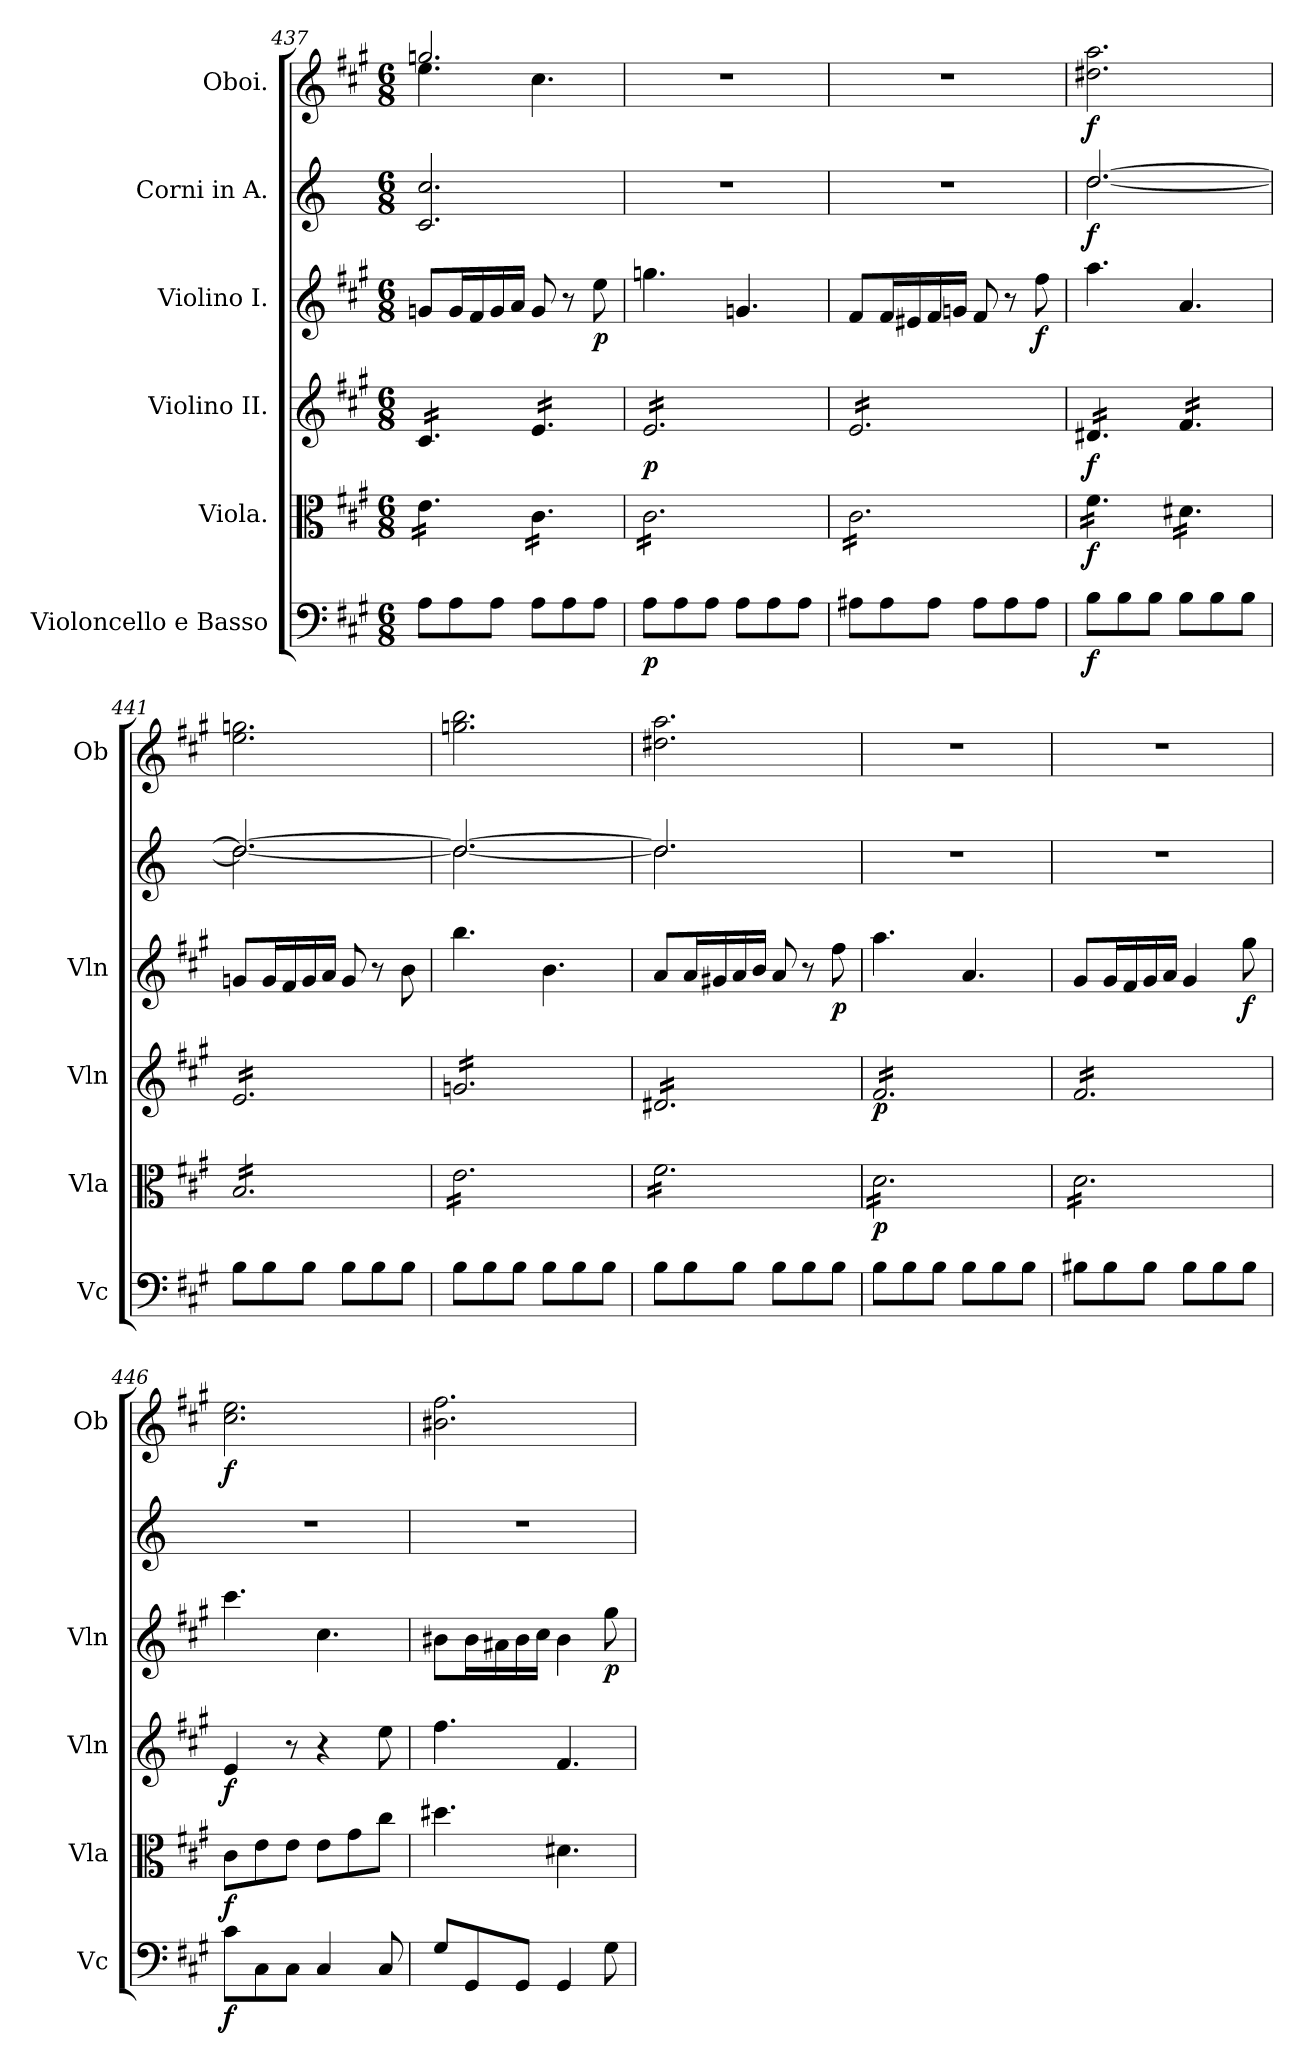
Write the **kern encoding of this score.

**kern	**dynam	**kern	**dynam	**kern	**dynam	**kern	**dynam	**kern	**dynam	**kern	**dynam
*part6	*part6	*part5	*part5	*part4	*part4	*part3	*part3	*part2	*part2	*part1	*part1
*staff6	*staff6	*staff5	*staff5	*staff4	*staff4	*staff3	*staff3	*staff2	*staff2	*staff1	*staff1
*I"Violoncello e Basso	*	*I"Viola.	*	*I"Violino II.	*	*I"Violino I.	*	*I"Corni in A.	*	*I"Oboi.	*
*I'Vc	*	*I'Vla	*	*I'Vln	*	*I'Vln	*	*	*	*I'Ob	*
*clefF4	*	*clefC3	*	*clefG2	*	*clefG2	*	*clefG2	*	*clefG2	*
*	*	*	*	*	*	*	*	*ITrd2c3	*	*	*
*k[f#c#g#]	*	*k[f#c#g#]	*	*k[f#c#g#]	*	*k[f#c#g#]	*	*k[f#c#g#]	*	*k[f#c#g#]	*
*M6/8	*	*M6/8	*	*M6/8	*	*M6/8	*	*M6/8	*	*M6/8	*
=437	=437	=437	=437	=437	=437	=437	=437	=437	=437	=437	=437
*	*	*	*	*	*	*	*	*	*	*^	*
*	*	*tremolo	*	*	*	*	*	*	*	*	*	*
*	*	*	*	*tremolo	*	*	*	*	*	*	*	*
8A\L	.	16e\LL	.	16c#/LL	.	8gn/L	.	2.A/ 2.a/	.	2.ggn/	4.ee\	.
.	.	16e\	.	16c#/	.	.	.	.	.	.	.	.
8A\	.	16e\	.	16c#/	.	16g/L	.	.	.	.	.	.
.	.	16e\	.	16c#/	.	16f#/	.	.	.	.	.	.
8A\J	.	16e\	.	16c#/	.	16g/	.	.	.	.	.	.
.	.	16e\JJ	.	16c#/JJ	.	16a/JJ	.	.	.	.	.	.
8A\L	.	16c#\LL	.	16e/LL	.	8g/	.	.	.	.	4.cc#\	.
.	.	16c#\	.	16e/	.	.	.	.	.	.	.	.
8A\	.	16c#\	.	16e/	.	8r	.	.	.	.	.	.
.	.	16c#\	.	16e/	.	.	.	.	.	.	.	.
!	!	!	!	!	!	!	!LO:DY:b	!	!	!	!	!
8A\J	.	16c#\	.	16e/	.	8ee\	p	.	.	.	.	.
.	.	16c#\JJ	.	16e/JJ	.	.	.	.	.	.	.	.
*	*	*	*	*	*	*	*	*	*	*v	*v	*
=438	=438	=438	=438	=438	=438	=438	=438	=438	=438	=438	=438
!	!LO:DY:b	!	!	!	!LO:DY:b	!	!	!	!	!	!
8A\L	p	16c#\LL	.	16e/LL	p	4.ggn\	.	2.r	.	2.r	.
.	.	16c#\	.	16e/	.	.	.	.	.	.	.
8A\	.	16c#\	.	16e/	.	.	.	.	.	.	.
.	.	16c#\	.	16e/	.	.	.	.	.	.	.
8A\J	.	16c#\	.	16e/	.	.	.	.	.	.	.
.	.	16c#\	.	16e/	.	.	.	.	.	.	.
8A\L	.	16c#\	.	16e/	.	4.gn/	.	.	.	.	.
.	.	16c#\	.	16e/	.	.	.	.	.	.	.
8A\	.	16c#\	.	16e/	.	.	.	.	.	.	.
.	.	16c#\	.	16e/	.	.	.	.	.	.	.
8A\J	.	16c#\	.	16e/	.	.	.	.	.	.	.
.	.	16c#\JJ	.	16e/JJ	.	.	.	.	.	.	.
=439	=439	=439	=439	=439	=439	=439	=439	=439	=439	=439	=439
8A#X\L	.	16c#\LL	.	16e/LL	.	8f#/L	.	2.r	.	2.r	.
.	.	16c#\	.	16e/	.	.	.	.	.	.	.
8A#\	.	16c#\	.	16e/	.	16f#/L	.	.	.	.	.
.	.	16c#\	.	16e/	.	16e#X/	.	.	.	.	.
8A#\J	.	16c#\	.	16e/	.	16f#/	.	.	.	.	.
.	.	16c#\	.	16e/	.	16gn/JJ	.	.	.	.	.
8A#\L	.	16c#\	.	16e/	.	8f#/	.	.	.	.	.
.	.	16c#\	.	16e/	.	.	.	.	.	.	.
8A#\	.	16c#\	.	16e/	.	8r	.	.	.	.	.
.	.	16c#\	.	16e/	.	.	.	.	.	.	.
!	!	!	!	!	!	!	!LO:DY:b	!	!	!	!
8A#\J	.	16c#\	.	16e/	.	8ff#\	f	.	.	.	.
.	.	16c#\JJ	.	16e/JJ	.	.	.	.	.	.	.
!!LO:PB:g=z
=440	=440	=440	=440	=440	=440	=440	=440	=440	=440	=440	=440
*	*	*	*	*	*	*	*	*^	*	*	*
!	!LO:DY:b	!	!LO:DY:b	!	!LO:DY:b	!	!	!	!	!LO:DY:b	!	!LO:DY:b
8B\L	f	16f#\LL	f	16d#X/LL	f	4.aa\	.	[2.b/	[2.b\	f	2.dd#X\ 2.aa\	f
.	.	16f#\	.	16d#X/	.	.	.	.	.	.	.	.
8B\	.	16f#\	.	16d#X/	.	.	.	.	.	.	.	.
.	.	16f#\	.	16d#X/	.	.	.	.	.	.	.	.
8B\J	.	16f#\	.	16d#X/	.	.	.	.	.	.	.	.
.	.	16f#\JJ	.	16d#X/JJ	.	.	.	.	.	.	.	.
8B\L	.	16d#X\LL	.	16f#/LL	.	4.a/	.	.	.	.	.	.
.	.	16d#X\	.	16f#/	.	.	.	.	.	.	.	.
8B\	.	16d#X\	.	16f#/	.	.	.	.	.	.	.	.
.	.	16d#X\	.	16f#/	.	.	.	.	.	.	.	.
8B\J	.	16d#X\	.	16f#/	.	.	.	.	.	.	.	.
.	.	16d#X\JJ	.	16f#/JJ	.	.	.	.	.	.	.	.
=441	=441	=441	=441	=441	=441	=441	=441	=441	=441	=441	=441	=441
8B\L	.	16B/LL	.	16e/LL	.	8gn/L	.	2.b/_	2.b\_	.	2.ee\ 2.ggn\	.
.	.	16B/	.	16e/	.	.	.	.	.	.	.	.
8B\	.	16B/	.	16e/	.	16g/L	.	.	.	.	.	.
.	.	16B/	.	16e/	.	16f#/	.	.	.	.	.	.
8B\J	.	16B/	.	16e/	.	16g/	.	.	.	.	.	.
.	.	16B/	.	16e/	.	16a/JJ	.	.	.	.	.	.
8B\L	.	16B/	.	16e/	.	8g/	.	.	.	.	.	.
.	.	16B/	.	16e/	.	.	.	.	.	.	.	.
8B\	.	16B/	.	16e/	.	8r	.	.	.	.	.	.
.	.	16B/	.	16e/	.	.	.	.	.	.	.	.
8B\J	.	16B/	.	16e/	.	8b\	.	.	.	.	.	.
.	.	16B/JJ	.	16e/JJ	.	.	.	.	.	.	.	.
=442	=442	=442	=442	=442	=442	=442	=442	=442	=442	=442	=442	=442
8B\L	.	16e\LL	.	16gn/LL	.	4.bb\	.	2.b/_	2.b\_	.	2.ggn\ 2.bb\	.
.	.	16e\	.	16gn/	.	.	.	.	.	.	.	.
8B\	.	16e\	.	16gn/	.	.	.	.	.	.	.	.
.	.	16e\	.	16gn/	.	.	.	.	.	.	.	.
8B\J	.	16e\	.	16gn/	.	.	.	.	.	.	.	.
.	.	16e\	.	16gn/	.	.	.	.	.	.	.	.
8B\L	.	16e\	.	16gn/	.	4.b\	.	.	.	.	.	.
.	.	16e\	.	16gn/	.	.	.	.	.	.	.	.
8B\	.	16e\	.	16gn/	.	.	.	.	.	.	.	.
.	.	16e\	.	16gn/	.	.	.	.	.	.	.	.
8B\J	.	16e\	.	16gn/	.	.	.	.	.	.	.	.
.	.	16e\JJ	.	16gn/JJ	.	.	.	.	.	.	.	.
=443	=443	=443	=443	=443	=443	=443	=443	=443	=443	=443	=443	=443
8B\L	.	16f#\LL	.	16d#X/LL	.	8a/L	.	2.b/]	2.b\]	.	2.dd#X\ 2.aa\	.
.	.	16f#\	.	16d#X/	.	.	.	.	.	.	.	.
8B\	.	16f#\	.	16d#X/	.	16a/L	.	.	.	.	.	.
.	.	16f#\	.	16d#X/	.	16g#X/	.	.	.	.	.	.
8B\J	.	16f#\	.	16d#X/	.	16a/	.	.	.	.	.	.
.	.	16f#\	.	16d#X/	.	16b/JJ	.	.	.	.	.	.
8B\L	.	16f#\	.	16d#X/	.	8a/	.	.	.	.	.	.
.	.	16f#\	.	16d#X/	.	.	.	.	.	.	.	.
8B\	.	16f#\	.	16d#X/	.	8r	.	.	.	.	.	.
.	.	16f#\	.	16d#X/	.	.	.	.	.	.	.	.
!	!	!	!	!	!	!	!LO:DY:b	!	!	!	!	!
8B\J	.	16f#\	.	16d#X/	.	8ff#\	p	.	.	.	.	.
.	.	16f#\JJ	.	16d#X/JJ	.	.	.	.	.	.	.	.
*	*	*	*	*	*	*	*	*v	*v	*	*	*
=444	=444	=444	=444	=444	=444	=444	=444	=444	=444	=444	=444
!	!	!	!LO:DY:b	!	!LO:DY:b	!	!	!	!	!	!
8B\L	.	16d\LL	p	16f#/LL	p	4.aa\	.	2.r	.	2.r	.
.	.	16d\	.	16f#/	.	.	.	.	.	.	.
8B\	.	16d\	.	16f#/	.	.	.	.	.	.	.
.	.	16d\	.	16f#/	.	.	.	.	.	.	.
8B\J	.	16d\	.	16f#/	.	.	.	.	.	.	.
.	.	16d\	.	16f#/	.	.	.	.	.	.	.
8B\L	.	16d\	.	16f#/	.	4.a/	.	.	.	.	.
.	.	16d\	.	16f#/	.	.	.	.	.	.	.
8B\	.	16d\	.	16f#/	.	.	.	.	.	.	.
.	.	16d\	.	16f#/	.	.	.	.	.	.	.
8B\J	.	16d\	.	16f#/	.	.	.	.	.	.	.
.	.	16d\JJ	.	16f#/JJ	.	.	.	.	.	.	.
!!LO:LB:g=z
=445	=445	=445	=445	=445	=445	=445	=445	=445	=445	=445	=445
8B#X\L	.	16d\LL	.	16f#/LL	.	8g#/L	.	2.r	.	2.r	.
.	.	16d\	.	16f#/	.	.	.	.	.	.	.
8B#\	.	16d\	.	16f#/	.	16g#/L	.	.	.	.	.
.	.	16d\	.	16f#/	.	16f#/	.	.	.	.	.
8B#\J	.	16d\	.	16f#/	.	16g#/	.	.	.	.	.
.	.	16d\	.	16f#/	.	16a/JJ	.	.	.	.	.
8B#\L	.	16d\	.	16f#/	.	4g#/	.	.	.	.	.
.	.	16d\	.	16f#/	.	.	.	.	.	.	.
8B#\	.	16d\	.	16f#/	.	.	.	.	.	.	.
.	.	16d\	.	16f#/	.	.	.	.	.	.	.
!	!	!	!	!	!	!	!LO:DY:b	!	!	!	!
8B#\J	.	16d\	.	16f#/	.	8gg#\	f	.	.	.	.
.	.	16d\JJ	.	16f#/JJ	.	.	.	.	.	.	.
*	*	*	*	*Xtremolo	*	*	*	*	*	*	*
*	*	*Xtremolo	*	*	*	*	*	*	*	*	*
=446	=446	=446	=446	=446	=446	=446	=446	=446	=446	=446	=446
!	!LO:DY:b	!	!LO:DY:b	!	!LO:DY:b	!	!	!	!	!	!LO:DY:b
8c#\L	f	8c#\L	f	4e/	f	4.ccc#\	.	2.r	.	2.cc#\ 2.ee\	f
8C#\	.	8e\	.	.	.	.	.	.	.	.	.
8C#\J	.	8e\J	.	8r	.	.	.	.	.	.	.
4C#/	.	8e\L	.	4r	.	4.cc#\	.	.	.	.	.
.	.	8g#\	.	.	.	.	.	.	.	.	.
8C#/	.	8cc#\J	.	8ee\	.	.	.	.	.	.	.
=447	=447	=447	=447	=447	=447	=447	=447	=447	=447	=447	=447
8G#/L	.	4.dd#X\	.	4.ff#\	.	8b#X\L	.	2.r	.	2.b#X\ 2.ff#\	.
8GG#/	.	.	.	.	.	16b#\L	.	.	.	.	.
.	.	.	.	.	.	16a#X\	.	.	.	.	.
8GG#/J	.	.	.	.	.	16b#\	.	.	.	.	.
.	.	.	.	.	.	16cc#\JJ	.	.	.	.	.
4GG#/	.	4.d#X\	.	4.f#/	.	4b#\	.	.	.	.	.
!	!	!	!	!	!	!	!LO:DY:b	!	!	!	!
8G#\	.	.	.	.	.	8gg#\	p	.	.	.	.
=	=	=	=	=	=	=	=	=	=	=	=
*-	*-	*-	*-	*-	*-	*-	*-	*-	*-	*-	*-
